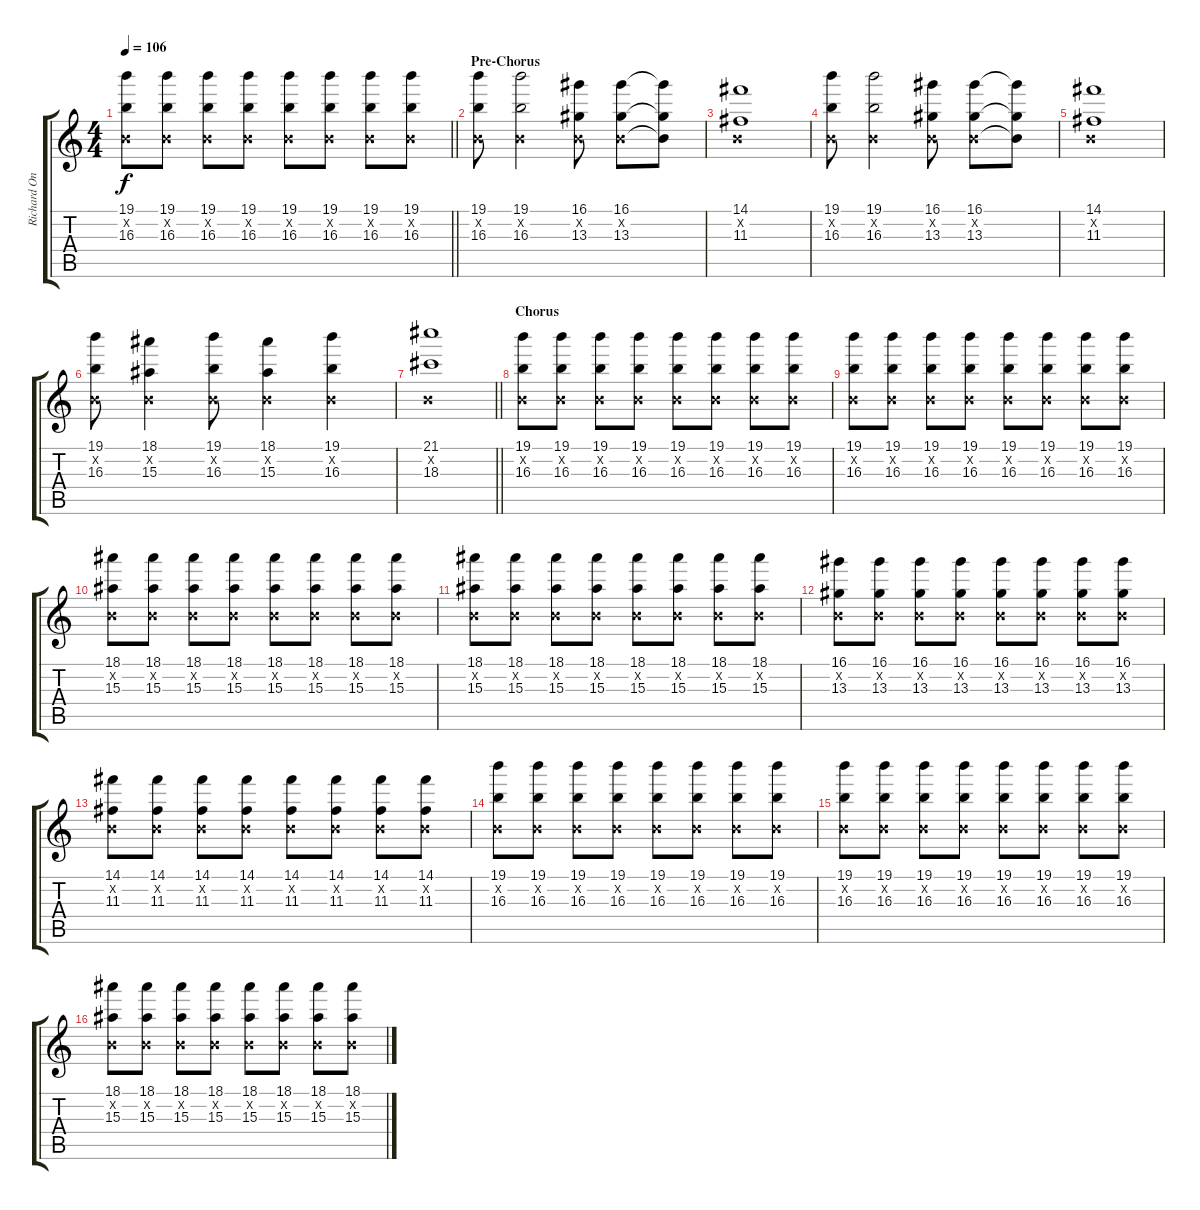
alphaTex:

\track ("Richard On" "Richard On") {instrument electricguitarclean}
\staff {score tabs}
\tuning (E4 B3 G3 D3 A2 E2) {hide}
\ts (4 4)
\tempo 106
\clef g2
\barLineRight lightlight
\ks c
(19.1 0.2{x} 16.3).8{dy f volume 12 instrument overdrivenguitar} (19.1 0.2{x} 16.3).8 (19.1 0.2{x} 16.3).8 (19.1 0.2{x} 16.3).8 (19.1 0.2{x} 16.3).8 (19.1 0.2{x} 16.3).8 (19.1 0.2{x} 16.3).8 (19.1 0.2{x} 16.3).8 |
\section ("" "Pre-Chorus")
(19.1 0.2{x} 16.3).8 (19.1 0.2{x} 16.3).2 (16.1 0.2{x} 13.3).8 (16.1 0.2{x} 13.3).8 (16.1{t} 0.2{t} 13.3{t}).8 |
(14.1 0.2{x} 11.3).1 |
(19.1 0.2{x} 16.3).8 (19.1 0.2{x} 16.3).2 (16.1 0.2{x} 13.3).8 (16.1 0.2{x} 13.3).8 (16.1{t} 0.2{t} 13.3{t}).8 |
(14.1 0.2{x} 11.3).1 |
(19.1 0.2{x} 16.3).8 (18.1 0.2{x} 15.3).4 (19.1 0.2{x} 16.3).8 (18.1 0.2{x} 15.3).4 (19.1 0.2{x} 16.3).4 |
\barLineRight lightlight
(21.1 0.2{x} 18.3).1 |
\section ("" "Chorus")
(19.1 0.2{x} 16.3).8{volume 10 instrument electricguitarclean} (19.1 0.2{x} 16.3).8 (19.1 0.2{x} 16.3).8 (19.1 0.2{x} 16.3).8 (19.1 0.2{x} 16.3).8 (19.1 0.2{x} 16.3).8 (19.1 0.2{x} 16.3).8 (19.1 0.2{x} 16.3).8 |
(19.1 0.2{x} 16.3).8 (19.1 0.2{x} 16.3).8 (19.1 0.2{x} 16.3).8 (19.1 0.2{x} 16.3).8 (19.1 0.2{x} 16.3).8 (19.1 0.2{x} 16.3).8 (19.1 0.2{x} 16.3).8 (19.1 0.2{x} 16.3).8 |
(18.1 0.2{x} 15.3).8 (18.1 0.2{x} 15.3).8 (18.1 0.2{x} 15.3).8 (18.1 0.2{x} 15.3).8 (18.1 0.2{x} 15.3).8 (18.1 0.2{x} 15.3).8 (18.1 0.2{x} 15.3).8 (18.1 0.2{x} 15.3).8 |
(18.1 0.2{x} 15.3).8 (18.1 0.2{x} 15.3).8 (18.1 0.2{x} 15.3).8 (18.1 0.2{x} 15.3).8 (18.1 0.2{x} 15.3).8 (18.1 0.2{x} 15.3).8 (18.1 0.2{x} 15.3).8 (18.1 0.2{x} 15.3).8 |
(16.1 0.2{x} 13.3).8 (16.1 0.2{x} 13.3).8 (16.1 0.2{x} 13.3).8 (16.1 0.2{x} 13.3).8 (16.1 0.2{x} 13.3).8 (16.1 0.2{x} 13.3).8 (16.1 0.2{x} 13.3).8 (16.1 0.2{x} 13.3).8 |
(14.1 0.2{x} 11.3).8 (14.1 0.2{x} 11.3).8 (14.1 0.2{x} 11.3).8 (14.1 0.2{x} 11.3).8 (14.1 0.2{x} 11.3).8 (14.1 0.2{x} 11.3).8 (14.1 0.2{x} 11.3).8 (14.1 0.2{x} 11.3).8 |
(19.1 0.2{x} 16.3).8 (19.1 0.2{x} 16.3).8 (19.1 0.2{x} 16.3).8 (19.1 0.2{x} 16.3).8 (19.1 0.2{x} 16.3).8 (19.1 0.2{x} 16.3).8 (19.1 0.2{x} 16.3).8 (19.1 0.2{x} 16.3).8 |
(19.1 0.2{x} 16.3).8 (19.1 0.2{x} 16.3).8 (19.1 0.2{x} 16.3).8 (19.1 0.2{x} 16.3).8 (19.1 0.2{x} 16.3).8 (19.1 0.2{x} 16.3).8 (19.1 0.2{x} 16.3).8 (19.1 0.2{x} 16.3).8 |
(18.1 0.2{x} 15.3).8 (18.1 0.2{x} 15.3).8 (18.1 0.2{x} 15.3).8 (18.1 0.2{x} 15.3).8 (18.1 0.2{x} 15.3).8 (18.1 0.2{x} 15.3).8 (18.1 0.2{x} 15.3).8 (18.1 0.2{x} 15.3).8
